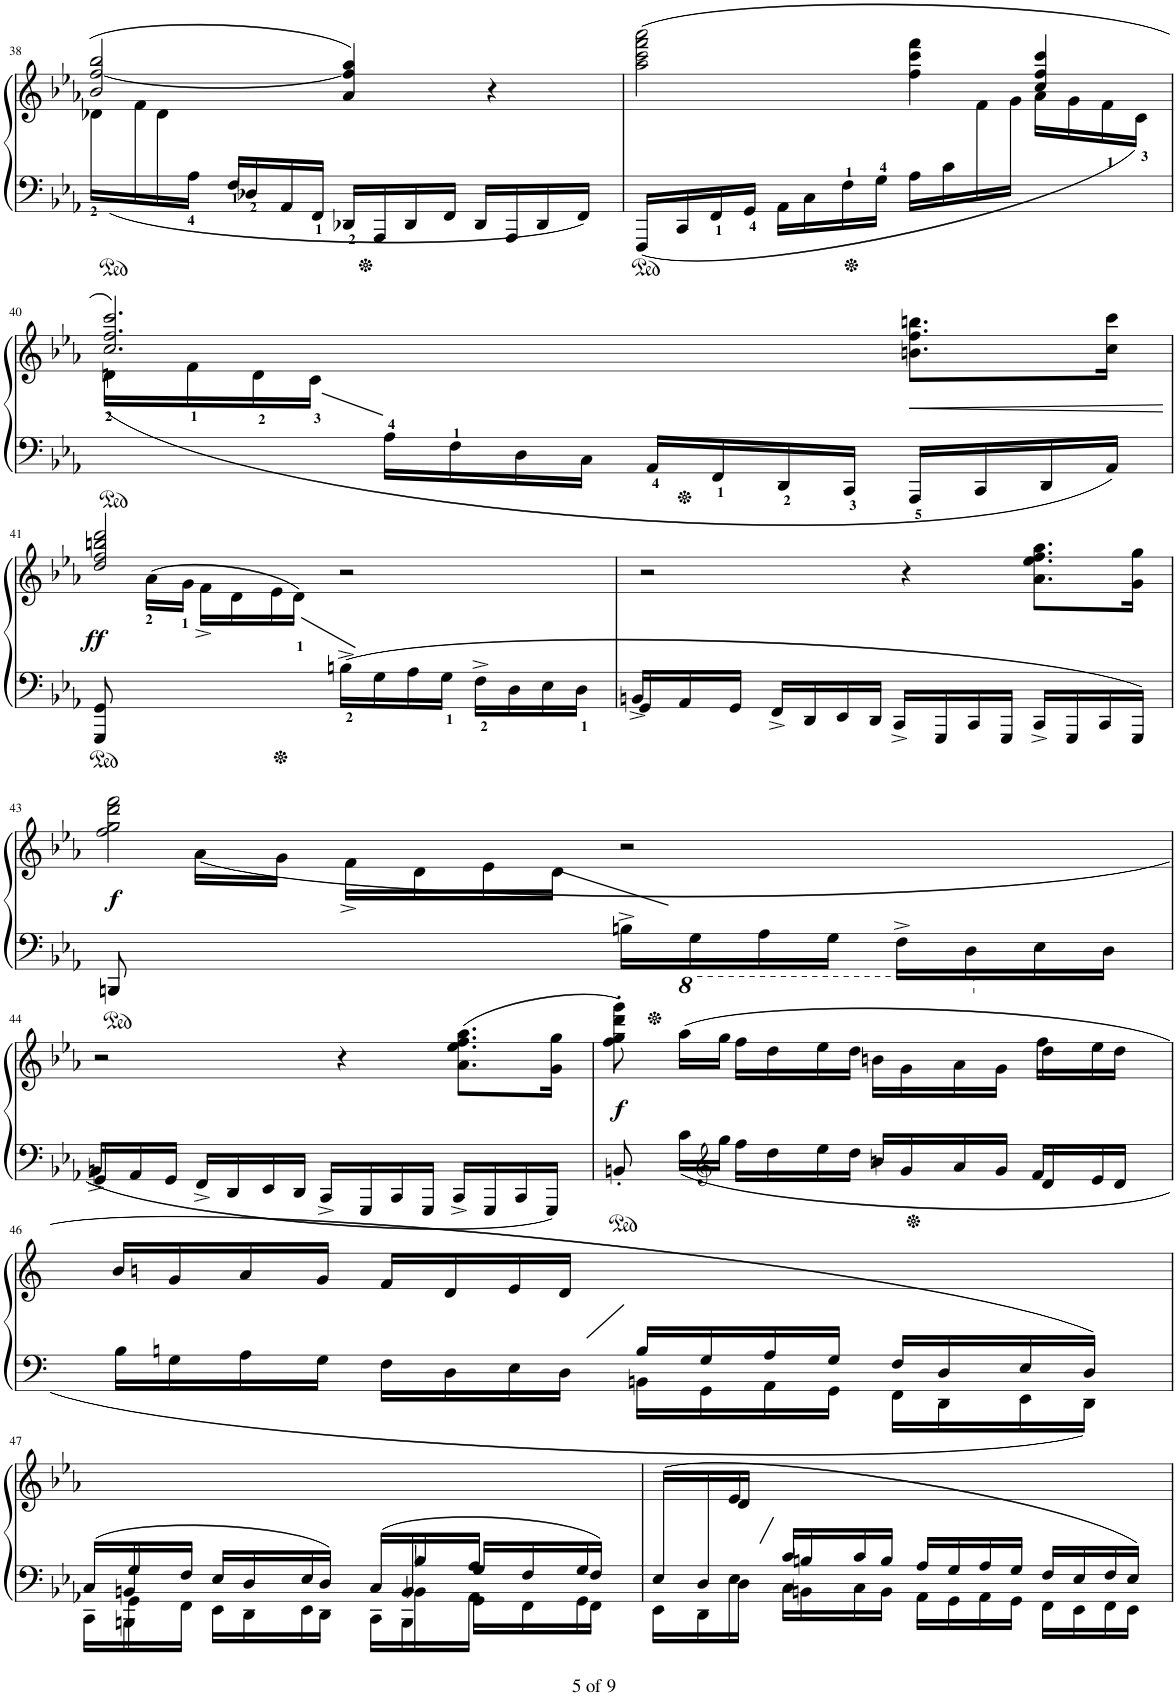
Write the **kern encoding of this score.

**kern	**kern	**dynam
*part1	*part1	*part1
*staff2	*staff1	*staff1/2
*I"ピアノ, MIDI	*	*
!!LO:PB:g=z
*clefG2	*clefG2	*
*k[b-e-a-]	*k[b-e-a-]	*
*M4/4	*M4/4	*
*met(c)	*met(c)	*
=38	=38	=38
*^	*^	*
*	*^	*	*	*
*	*	*	*ped	*	*
*	*	*	*^	*^	*
8.ryy	16..ryy	(<16ryy	2b-/ [2ff/ 2bb-/	16d-X\LL	16..d-	16ryy	.
.	.	16..ryy	.	16f\	.	16..f	.
.	64ryy	.	.	.	64ryy	.	.
.	16..ryy	.	.	16d-\	16..d-	.	.
.	.	64ryy	.	.	.	2ryy	.
16A-\JJ	.	16..A-	.	2ryy	.	.	.
.	64ryy	.	.	.	2ryy	.	.
16F/LL	16..F	.	.	.	.	.	.
.	.	64ryy	.	.	.	.	.
16D-X/	.	16..D-	.	.	.	.	.
.	64ryy	.	.	.	.	.	.
16AA-/	16..AA-	.	.	.	.	.	.
.	.	64ryy	.	.	.	.	.
16FF/JJ	.	16..FF	.	.	.	.	.
.	64ryy	.	.	.	.	.	.
16DD-X/LL	16..DD-	.	4a-/ 4ff/] 4aa-/	.	.	.	.
.	.	64ryy	.	.	.	.	.
16AAA-/	.	16..AAA-	.	.	.	.	.
.	64ryy	.	.	.	.	.	.
16DD-/	16..DD-	.	.	.	.	.	.
.	.	64ryy	.	.	.	4ryy	.
16FF/JJ	.	16..FF	.	4ryy	.	.	.
.	64ryy	.	.	.	4ryy	.	.
16DD-/LL	16..DD-	.	4r	.	.	.	.
.	.	64ryy	.	.	.	.	.
16AAA-/	.	16..AAA-	.	.	.	.	.
.	64ryy	.	.	.	.	.	.
16DD-/	16..DD-	.	.	.	.	.	.
.	.	64ryy	.	.	.	16ryy	.
16FF/JJ	.	16FF	.	16ryy	.	.	.
.	64ryy	.	.	.	64ryy	64ryy	.
=39	=39	=39	=39	=39	=39	=39	=39
(<16FFF/LL	16..FFF	16ryy	2aa-\ 2ccc\ 2fff\ 2aaa-\	8ryy	8ryy	8.ryy	.
16CC/	.	16..CC	.	.	.	.	.
.	64ryy	.	.	.	.	.	.
16FF/	16..FF	.	.	32.ryy@	32.ryy@	.	.
.	.	64ryy	.	64ryy@	64ryy@	.	.
*	*	*	*v	*v	*v	*v	*
16GG/JJ	.	16..GG	.	.
.	64ryy	.	.	.
16AA-\LL	16..AA-	.	.	.
.	.	64ryy	.	.
16C\	.	16..C	.	.
.	64ryy	.	.	.
16F>\	16..F	.	.	.
*Xped	*	*	*	*
.	.	64ryy	.	.
16G>\JJ	.	16..G	.	.
.	64ryy	.	.	.
16A-\LL	16..A-	.	4ff\ 4ccc\ 4fff\	.
.	.	64ryy	.	.
16c\	.	16..c	.	.
.	64ryy	.	.	.
*	*	*	*^	*
*	*	*	*	*^	*
4.ryy	16..ryy	.	.	16f\	16..f	.
.	.	64ryy	.	.	.	.
*	*	*	*	*	*^	*
.	.	16..ryy	.	16g\JJ	.	16..g	.
.	64ryy	.	.	.	64ryy	.	.
.	16..ryy	.	4cc/ 4ff/ 4ccc/	16a-\LL	16..a-	.	.
.	.	64ryy	.	.	.	64ryy	.
.	.	16..ryy	.	16g\	.	16..g	.
.	64ryy	.	.	.	64ryy	.	.
.	16..ryy	.	.	16f\	16..f	.	.
.	.	64ryy	.	.	.	64ryy	.
.	.	16ryy	.	16c\JJ)	.	16c	.
.	64ryy	.	.	.	64ryy	.	.
!!LO:LB:g=z	!!	!!	!!
=40	=40	=40	=40	=40	=40	=40	=40
*	*	*	*ped	*	*	*	*
4ryy	16..ryy	16ryy	2.cc/ 2.ff/ 2.ccc/)	(<16dn\LL	16..dn	16ryy	.
.	.	16..ryy	.	16f\	.	16..f	.
.	64ryy	.	.	.	64ryy	.	.
.	16..ryy	.	.	16d\	16..d	.	.
.	.	64ryy	.	.	.	64ryy	.
.	.	16..ryy	.	16c\JJ	.	16..c	.
.	64ryy	.	.	.	2ryy	.	.
16A->\LL	16..A-	.	.	2.ryy	.	.	.
.	.	64ryy	.	.	.	2ryy	.
16F>\	.	16..F	.	.	.	.	.
.	64ryy	.	.	.	.	.	.
16D\	16..D	.	.	.	.	.	.
.	.	64ryy	.	.	.	.	.
16C\JJ	.	16..C	.	.	.	.	.
.	64ryy	.	.	.	.	.	.
16AA-/LL	16..AA-	.	.	.	.	.	.
.	.	64ryy	.	.	.	.	.
16FF/	.	16..FF	.	.	.	.	.
.	64ryy	.	.	.	.	.	.
16DD/	16..DD	.	.	.	.	.	.
.	.	64ryy	.	.	.	.	.
16CC/JJ	.	16..CC	.	.	.	.	.
.	64ryy	.	.	.	4ryy	.	.
!	!	!	!	!	!	!	!LO:HP:b
16AAA-/LL	16..AAA-	.	8.bn\ 8.ff\ 8.bbn\L	.	.	.	<
.	.	64ryy	.	.	.	8ryy	.
16CC/	.	16..CC	.	.	.	.	.
.	64ryy	.	.	.	.	.	.
16DD/	16..DD	.	.	.	.	.	.
.	.	64ryy	.	.	.	16ryy	.
16AA-/JJ)	.	16AA-	16cc\ 16ccc\Jk	.	.	.	.
.	64ryy	.	.	.	64ryy	64ryy	.
*v	*v	*v	*	*	*	*	*
*	*v	*v	*v	*v	*
.	.	[
!!LO:LB:g=z
=41	=41	=41
*ped	*	*
*^	*^	*
*	*^	*	*^	*
*	*	*	*	*	*^	*
!	!	!	!	!	!	!	!LO:DY:b
8GGG/ 8GG/	8ryy	8GGG 8GG	2dd/ 2ff/ 2bbn/ 2ddd/	8ryy	8ryy	8.ryy	ff
4.ryy	16..ryy	16ryy	.	(>16a-\LL	16..a-	.	.
.	.	16..ryy	.	16g\JJ	.	16..g	.
.	64ryy	.	.	.	64ryy	.	.
.	16..ryy	.	.	16f^<\LL	16..f	.	.
.	.	64ryy	.	.	.	64ryy	.
.	.	16..ryy	.	16d\	.	16..d	.
.	64ryy	.	.	.	64ryy	.	.
.	16..ryy	.	.	16e-\	16..e-	.	.
*	*	*	*Xped	*	*	*	*
.	.	64ryy	.	.	.	64ryy	.
.	.	16..ryy	.	16d\JJ)	.	16..d	.
.	64ryy	.	.	.	2ryy	.	.
16Bn^\LL	16..B	.	2r	2ryy	.	.	.
.	.	64ryy	.	.	.	4ryy	.
16G\	.	16..G	.	.	.	.	.
.	64ryy	.	.	.	.	.	.
16A-\	16..A-	.	.	.	.	.	.
.	.	64ryy	.	.	.	.	.
16G\JJ	.	16..G	.	.	.	.	.
.	64ryy	.	.	.	.	.	.
16F^\LL	16..F	.	.	.	.	.	.
.	.	64ryy	.	.	.	8ryy	.
16D\	.	16..D	.	.	.	.	.
.	64ryy	.	.	.	.	.	.
16E-\	16..E-	.	.	.	.	.	.
.	.	64ryy	.	.	.	16ryy	.
16D\JJ	.	[16D	.	.	.	.	.
.	64ryy	.	.	.	64ryy	64ryy	.
*	*	*	*v	*v	*v	*v	*
=42	=42	=42	=42	=42
16BBn^/LL	16..BB	32.D]	2r	.
.	.	64ryy	.	.
16GG/	.	16..GG	.	.
.	64ryy	.	.	.
16AA-/	16..AA-	.	.	.
.	.	64ryy	.	.
16GG/JJ	.	16..GG	.	.
.	64ryy	.	.	.
16FF^/LL	16..FF	.	.	.
.	.	64ryy	.	.
16DD/	.	16..DD	.	.
.	64ryy	.	.	.
16EE-/	16..EE-	.	.	.
.	.	64ryy	.	.
16DD/JJ	.	16..DD	.	.
.	64ryy	.	.	.
16CC^/LL	16..CC	.	4r	.
.	.	64ryy	.	.
16GGG/	.	16..GGG	.	.
.	64ryy	.	.	.
16CC/	16..CC	.	.	.
.	.	64ryy	.	.
16GGG/JJ	.	16..GGG	.	.
.	64ryy	.	.	.
16CC^/LL	16..CC	.	8.a-\ 8.ee-\ 8.ff\ 8.aa-\L	.
.	.	64ryy	.	.
16GGG/	.	16..GGG	.	.
.	64ryy	.	.	.
16CC/	16..CC	.	.	.
.	.	64ryy	.	.
16GGG/JJ	.	16GGG	16g\ 16gg\Jk	.
.	64ryy	.	.	.
!!LO:LB:g=z
=43	=43	=43	=43	=43
*	*	*	*^	*
*	*	*	*	*^	*
*	*	*	*	*	*^	*
!	!	!	!	!	!	!	!LO:DY:b
8BBBn/	8ryy	8BBB	2ff\ 2gg\ 2ddd\ 2fff\	8ryy	8ryy	8.ryy	f
4.ryy	16..ryy	16ryy	.	16a-\LL	(<16..a-	.	.
.	.	16..ryy	.	16g\JJ	.	16..g	.
.	64ryy	.	.	.	64ryy	.	.
.	16..ryy	.	.	16f^<\LL	16..f	.	.
.	.	64ryy	.	.	.	64ryy	.
.	.	16..ryy	.	16d\	.	16..d	.
.	64ryy	.	.	.	64ryy	.	.
.	16..ryy	.	.	16e-\	16..e-	.	.
.	.	64ryy	.	.	.	64ryy	.
.	.	16..ryy	.	16d\JJ	.	16..d	.
.	64ryy	.	.	.	2ryy	.	.
16Bn^>\LL	16..B	.	2r	2ryy	.	.	.
*	*	*	*Xped	*	*	*	*
.	.	64ryy	.	.	.	4ryy	.
16G\	.	16..G	.	.	.	.	.
.	64ryy	.	.	.	.	.	.
16A-\	16..A-	.	.	.	.	.	.
.	.	64ryy	.	.	.	.	.
16G\JJ	.	16..G	.	.	.	.	.
.	64ryy	.	.	.	.	.	.
16F^\LL	16..F	.	.	.	.	.	.
.	.	64ryy	.	.	.	8ryy	.
16D\	.	16..D	.	.	.	.	.
.	64ryy	.	.	.	.	.	.
16E-\	16..E-	.	.	.	.	.	.
.	.	64ryy	.	.	.	16ryy	.
16D\JJ	.	[16D	.	.	.	.	.
.	64ryy	.	.	.	64ryy	64ryy	.
*	*	*	*v	*v	*v	*v	*
!!LO:LB:g=z
=44	=44	=44	=44	=44
16BBn^/LL	16..BB	32.D]	2r	.
.	.	64ryy	.	.
16GG/	.	16..GG	.	.
.	64ryy	.	.	.
16AA-/	16..AA-	.	.	.
.	.	64ryy	.	.
16GG/JJ	.	16..GG	.	.
.	64ryy	.	.	.
16FF^/LL	16..FF	.	.	.
.	.	64ryy	.	.
16DD/	.	16..DD	.	.
.	64ryy	.	.	.
16EE-/	16..EE-	.	.	.
.	.	64ryy	.	.
16DD/JJ	.	16..DD	.	.
.	64ryy	.	.	.
16CC^/LL	16..CC	.	4r	.
.	.	64ryy	.	.
16GGG/	.	16..GGG	.	.
.	64ryy	.	.	.
16CC/	16..CC	.	.	.
.	.	64ryy	.	.
16GGG/JJ	.	16..GGG	.	.
.	64ryy	.	.	.
16CC^/LL	16..CC	.	(8.a-\ 8.ee-\ 8.ff\ 8.aa-\L	.
.	.	64ryy	.	.
16GGG/	.	16..GGG	.	.
.	64ryy	.	.	.
16CC/	16..CC	.	.	.
.	.	64ryy	.	.
16GGG/JJ)	.	16GGG	16g\ 16gg\Jk	.
.	64ryy	.	.	.
=45	=45	=45	=45	=45
*	*	*	*^	*
*	*	*	*	*^	*
!	!	!	!	!	!	!LO:DY:b
8BBn'/	8BB	8ryy	8ff\' 8gg\' 8ddd\' 8ggg\')	8ryy	8ryy	f
*clefG2	*	*	*	*	*	*
*	*	*	*8va	*	*	*
16aa-\LL	16..aa-	16ryy	(16aaa-\LL	16..aaa-	16ryy	.
16gg\JJ	.	16..gg	16ggg\JJ	.	16..ggg	.
.	64ryy	.	.	64ryy	.	.
16ff\LL	16..ff	.	16fff\LL	16..fff	.	.
.	.	64ryy	.	.	64ryy	.
16dd\	.	16..dd	16ddd\	.	16..ddd	.
.	64ryy	.	.	64ryy	.	.
16ee-\	16..ee-	.	16eee-\	16..eee-	.	.
.	.	64ryy	.	.	64ryy	.
16dd\JJ	.	16..dd	16ddd\JJ	.	16..ddd	.
.	64ryy	.	.	64ryy	.	.
16bn/LL	16..bn	.	16bbn\LL	16..bb	.	.
.	.	64ryy	.	.	64ryy	.
16g/	.	16..g	16gg\	.	16..gg	.
.	64ryy	.	.	64ryy	.	.
16a-/	16..a-	.	16aa-\	16..aa-	.	.
.	.	64ryy	.	.	64ryy	.
16g/JJ	.	16..g	16gg\JJ	.	16..gg	.
*	*	*	*X8va	*	*	*
.	64ryy	.	.	64ryy	.	.
16f/LL	16..f	.	16ff\LL	16..ff	.	.
.	.	64ryy	.	.	64ryy	.
16d/	.	16..d	16dd\	.	16..dd	.
.	64ryy	.	.	64ryy	.	.
16e-/	16..e-	.	16ee-\	16..ee-	.	.
.	.	64ryy	.	.	64ryy	.
16d/JJ	.	[16d	16dd\JJ	.	[16dd	.
.	64ryy	.	.	64ryy	.	.
*v	*v	*v	*	*	*	*
!!LO:LB:g=z	!!	!!
=46	=46	=46	=46	=46
*k[b-e-a-]	*k[b-e-a-]	*	*	*
*^	*	*	*	*
*	*^	*	*	*	*
*	*	*^	*	*	*	*
*	*	*	*^	*	*	*	*
*	*	*	*	*^	*	*	*	*
2ryy	2ryy	16ryy	16Bn\LL	16..Bn	32.d]	16bn/LL	16..bn	32.dd]	.
.	.	.	.	.	64ryy	.	.	64ryy	.
.	.	32.ryy@	16G\	.	16..G	16g/	.	16..g	.
.	.	64ryy@	.	64ryy	.	.	64ryy	.	.
.	.	32.ryy@	16A-\	16..A-	.	16a-/	16..a-	.	.
.	.	64ryy@	.	.	64ryy	.	.	64ryy	.
.	.	32.ryy@	16G\JJ	.	16..G	16g/JJ	.	16..g	.
.	.	64ryy@	.	64ryy	.	.	64ryy	.	.
.	.	32.ryy@	16F\LL	16..F	.	16f/LL	16..f	.	.
.	.	64ryy@	.	.	64ryy	.	.	64ryy	.
.	.	32.ryy@	16D\	.	16..D	16d/	.	16..d	.
.	.	64ryy@	.	64ryy	.	.	64ryy	.	.
.	.	32.ryy@	16E-\	16..E-	.	16e-/	16..e-	.	.
.	.	64ryy@	.	.	64ryy	.	.	64ryy	.
.	.	32.ryy@	16D\JJ	.	16..D	16d/JJ	.	16..d	.
.	.	64ryy@	.	64ryy	.	.	64ryy	.	.
16B/LL	16..B	32.ryy@	16BBn\LL	16..BB	.	2ryy	16..ryy	.	.
.	.	64ryy@	.	.	64ryy	.	.	64ryy	.
16G/	.	16..G	16GG\	.	16..GG	.	.	16..ryy	.
.	64ryy	.	.	64ryy	.	.	64ryy	.	.
16A-/	16..A-	.	16AA-\	16..AA-	.	.	16..ryy	.	.
.	.	64ryy	.	.	64ryy	.	.	64ryy	.
16G/JJ	.	16..G	16GG\JJ	.	16..GG	.	.	16..ryy	.
.	64ryy	.	.	64ryy	.	.	64ryy	.	.
16F/LL	16..F	.	16FF\LL	16..FF	.	.	16..ryy	.	.
.	.	64ryy	.	.	64ryy	.	.	64ryy	.
16D/	.	16..D	16DD\	.	16..DD	.	.	16..ryy	.
.	64ryy	.	.	64ryy	.	.	64ryy	.	.
16E-/	16..E-	.	16EE-\	16..EE-	.	.	16..ryy	.	.
.	.	64ryy	.	.	64ryy	.	.	64ryy	.
16D/JJ)	.	16D	16DD\JJ	.	16DD	.	.	16ryy	.
.	64ryy	.	.	64ryy	.	.	64ryy	.	.
*	*	*	*	*	*	*v	*v	*v	*
!!LO:LB:g=z
=47	=47	=47	=47	=47	=47	=47	=47
*	*	*	*	*	*	*clefG2	*
*	*	*	*	*	*	*^	*
16C/LL	16..C	16ryy	16CC\LL	16..CC	16ryy	16..ryy	16ryy	.
16BBn/	.	16..BB	16BBBn\	.	16..BBB	.	16..ryy	.
.	64ryy	.	.	64ryy	.	64ryy	.	.
16G/	16..G	.	16GG\	16..GG	.	16..ryy	.	.
.	.	64ryy	.	.	64ryy	.	64ryy	.
16F/JJ	.	16..F	16FF\JJ	.	16..FF	.	16..ryy	.
.	64ryy	.	.	64ryy	.	64ryy	.	.
16E-/LL	16..E-	.	16EE-\LL	16..EE-	.	16..ryy	.	.
.	.	64ryy	.	.	64ryy	.	64ryy	.
16D/	.	16..D	16DD\	.	16..DD	.	16..ryy	.
.	64ryy	.	.	64ryy	.	64ryy	.	.
16E-/	16..E-	.	16EE-\	16..EE-	.	16..ryy	.	.
.	.	64ryy	.	.	64ryy	.	64ryy	.
16D/JJ	.	16D	16DD\JJ	.	16DD	.	16ryy	.
.	64ryy	.	.	64ryy	.	64ryy	.	.
16C/LL	16..C	16ryy	16CC\LL	16..CC	32ryy	16..ryy	32ryy	.
.	.	.	.	.	64ryy	.	64ryy	.
*	*	*	*	*	*	*v	*v	*
.	.	.	.	.	64ryy	.	.
16BB/	.	16..BB	16BBB\	.	16..BBB	.	.
.	64ryy	.	.	64ryy	.	64ryy	.
16B-X/	16..B-X	.	16BB-X\	16..BB-X	.	16..ryy	.
*	*	*	*	*	*	*^	*
.	.	64ryy	.	.	64ryy	.	64ryy	.
16A-/JJ	.	16..A-	16AA-\JJ	.	16..AA-	.	16..ryy	.
.	64ryy	.	.	64ryy	.	64ryy	.	.
16G/LL	16..G	.	16GG\LL	16..GG	.	16..ryy	.	.
.	.	64ryy	.	.	64ryy	.	64ryy	.
16F/	.	16..F	16FF\	.	16..FF	.	16..ryy	.
.	64ryy	.	.	64ryy	.	64ryy	.	.
16G/	16..G	.	16GG\	16..GG	.	16..ryy	.	.
.	.	64ryy	.	.	64ryy	.	64ryy	.
16F/JJ	.	16F	16FF\JJ	.	16FF	.	16ryy	.
.	64ryy	.	.	64ryy	.	64ryy	.	.
=48	=48	=48	=48	=48	=48	=48	=48	=48
*	*	*	*	*	*	*	*^	*
16E-/LL	16..E-	16ryy	16EE-\LL	16..EE-	16ryy	8ryy	16..ryy	16ryy	.
16D/	.	16..D	16DD\	.	16..DD	.	.	16..ryy	.
.	64ryy	.	.	64ryy	.	.	64ryy	.	.
8ryy	32.ryy@	.	16E-\	16..E-	.	16e-/	16..e-	.	.
.	64ryy@	64ryy	.	.	64ryy	.	.	64ryy	.
.	32.ryy@	32.ryy@	16D\JJ	.	16..D	16d/JJ	.	16..d	.
.	64ryy@	64ryy@	.	64ryy	.	.	64ryy	.	.
16c/LL	16..c	32.ryy@	16C\LL	16..C	.	2.ryy	16..ryy	.	.
.	.	64ryy@	.	.	64ryy	.	.	64ryy	.
16Bn/	.	16..B	16BBn\	.	16..BB	.	.	16..ryy	.
.	64ryy	.	.	64ryy	.	.	64ryy	.	.
16c/	16..c	.	16C\	16..C	.	.	16..ryy	.	.
.	.	64ryy	.	.	64ryy	.	.	64ryy	.
16B/JJ	.	16..B	16BB\JJ	.	16..BB	.	.	16..ryy	.
.	64ryy	.	.	64ryy	.	.	64ryy	.	.
16A-/LL	16..A-	.	16AA-\LL	16..AA-	.	.	16..ryy	.	.
.	.	64ryy	.	.	64ryy	.	.	64ryy	.
16G/	.	16..G	16GG\	.	16..GG	.	.	16..ryy	.
.	64ryy	.	.	64ryy	.	.	64ryy	.	.
16A-/	16..A-	.	16AA-\	16..AA-	.	.	16..ryy	.	.
.	.	64ryy	.	.	64ryy	.	.	64ryy	.
16G/JJ	.	16..G	16GG\JJ	.	16..GG	.	.	16..ryy	.
.	64ryy	.	.	64ryy	.	.	64ryy	.	.
16F/LL	16..F	.	16FF\LL	16..FF	.	.	16..ryy	.	.
.	.	64ryy	.	.	64ryy	.	.	64ryy	.
16E-/	.	16..E-	16EE-\	.	16..EE-	.	.	16..ryy	.
.	64ryy	.	.	64ryy	.	.	64ryy	.	.
16F/	16..F	.	16FF\	16..FF	.	.	16..ryy	.	.
.	.	64ryy	.	.	64ryy	.	.	64ryy	.
16E-/JJ	.	16E-	16EE-\JJ	.	16EE-	.	.	16ryy	.
.	64ryy	.	.	64ryy	.	.	64ryy	.	.
*v	*v	*v	*v	*v	*v	*	*	*	*
*	*v	*v	*v	*
=	=	=
*-	*-	*-
